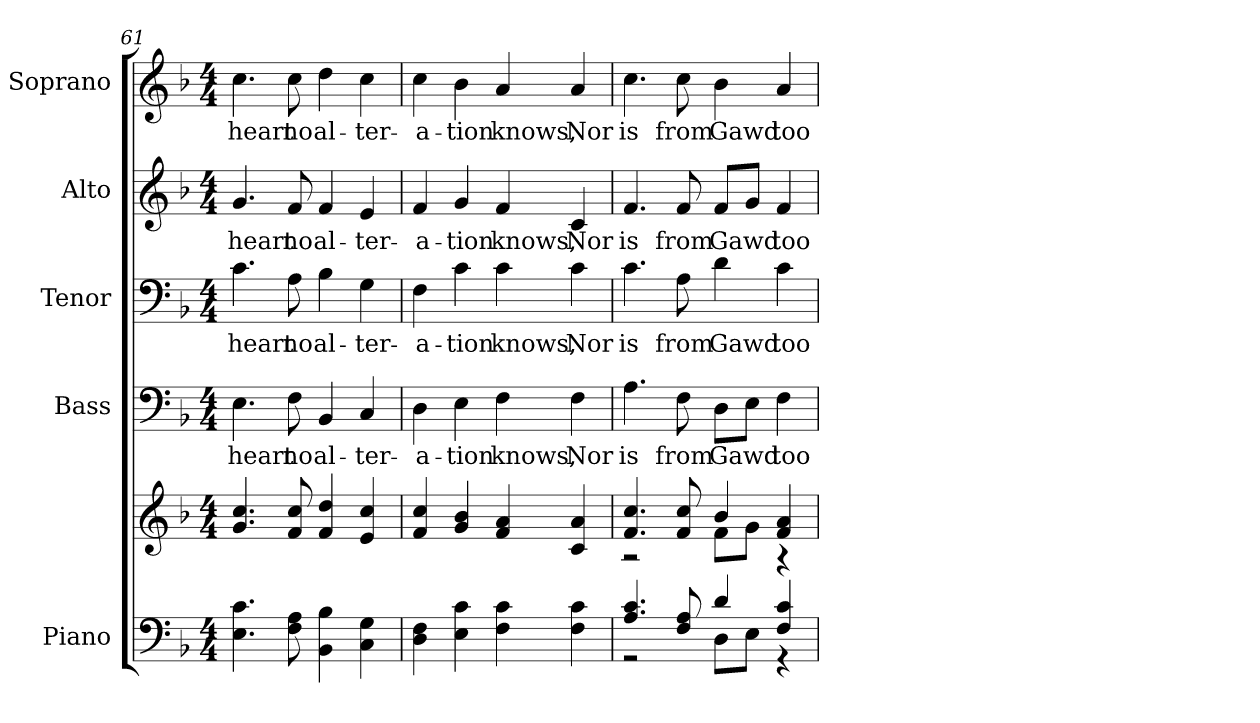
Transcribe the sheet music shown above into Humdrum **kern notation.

**kern	**kern	**kern	**text	**kern	**text	**kern	**text	**kern	**text
*part5	*part5	*part4	*part4	*part3	*part3	*part2	*part2	*part1	*part1
*staff6	*staff5	*staff4	*staff4	*staff3	*staff3	*staff2	*staff2	*staff1	*staff1
*I"Piano	*	*I"Bass	*	*I"Tenor	*	*I"Alto	*	*I"Soprano	*
*I'Pno.	*	*I'B.	*	*I'T.	*	*I'A.	*	*I'S.	*
!!LO:LB:g=z
*clefF4	*clefG2	*clefF4	*	*clefF4	*	*clefG2	*	*clefG2	*
*k[b-]	*k[b-]	*k[b-]	*	*k[b-]	*	*k[b-]	*	*k[b-]	*
*F:	*F:	*F:	*	*F:	*	*F:	*	*F:	*
*M4/4	*M4/4	*M4/4	*	*M4/4	*	*M4/4	*	*M4/4	*
=61	=61	=61	=61	=61	=61	=61	=61	=61	=61
!	!	!	!LO:LY:b:color=#000000	!	!	!	!	!	!
!	!	!	!	!	!LO:LY:b:color=#000000	!	!	!	!
!	!	!	!	!	!	!	!LO:LY:b:color=#000000	!	!
!	!	!	!	!	!	!	!	!	!LO:LY:b:color=#000000
4.Ei\ 4.ci	4.gi/ 4.cci	4.Ei\	heart	4.ci\	heart	4.gi/	heart	4.cci\	heart
!	!	!	!LO:LY:b:color=#000000	!	!	!	!	!	!
!	!	!	!	!	!LO:LY:b:color=#000000	!	!	!	!
!	!	!	!	!	!	!	!LO:LY:b:color=#000000	!	!
!	!	!	!	!	!	!	!	!	!LO:LY:b:color=#000000
8Fi\ 8Ai	8fi/ 8cci	8Fi\	no	8Ai\	no	8fi/	no	8cci\	no
!	!	!	!LO:LY:b:color=#000000	!	!	!	!	!	!
!	!	!	!	!	!LO:LY:b:color=#000000	!	!	!	!
!	!	!	!	!	!	!	!LO:LY:b:color=#000000	!	!
!	!	!	!	!	!	!	!	!	!LO:LY:b:color=#000000
4BB-i\ 4B-i	4fi/ 4ddi	4BB-i/	al-	4B-i\	al-	4fi/	al-	4ddi\	al-
!	!	!	!LO:LY:b:color=#000000	!	!	!	!	!	!
!	!	!	!	!	!LO:LY:b:color=#000000	!	!	!	!
!	!	!	!	!	!	!	!LO:LY:b:color=#000000	!	!
!	!	!	!	!	!	!	!	!	!LO:LY:b:color=#000000
4Ci\ 4Gi	4ei/ 4cci	4Ci/	-ter-	4Gi\	-ter-	4ei/	-ter-	4cci\	-ter-
=62	=62	=62	=62	=62	=62	=62	=62	=62	=62
!	!	!	!LO:LY:b:color=#000000	!	!	!	!	!	!
!	!	!	!	!	!LO:LY:b:color=#000000	!	!	!	!
!	!	!	!	!	!	!	!LO:LY:b:color=#000000	!	!
!	!	!	!	!	!	!	!	!	!LO:LY:b:color=#000000
4Di\ 4Fi	4fi/ 4cci	4Di\	-a-	4Fi\	-a-	4fi/	-a-	4cci\	-a-
!	!	!	!LO:LY:b:color=#000000	!	!	!	!	!	!
!	!	!	!	!	!LO:LY:b:color=#000000	!	!	!	!
!	!	!	!	!	!	!	!LO:LY:b:color=#000000	!	!
!	!	!	!	!	!	!	!	!	!LO:LY:b:color=#000000
4Ei\ 4ci	4gi/ 4b-i	4Ei\	-tion	4ci\	-tion	4gi/	-tion	4b-i\	-tion
!	!	!	!LO:LY:b:color=#000000	!	!	!	!	!	!
!	!	!	!	!	!LO:LY:b:color=#000000	!	!	!	!
!	!	!	!	!	!	!	!LO:LY:b:color=#000000	!	!
!	!	!	!	!	!	!	!	!	!LO:LY:b:color=#000000
4Fi\ 4ci	4fi/ 4ai	4Fi\	knows,	4ci\	knows,	4fi/	knows,	4ai/	knows,
!	!	!	!LO:LY:b:color=#000000	!	!	!	!	!	!
!	!	!	!	!	!LO:LY:b:color=#000000	!	!	!	!
!	!	!	!	!	!	!	!LO:LY:b:color=#000000	!	!
!	!	!	!	!	!	!	!	!	!LO:LY:b:color=#000000
4Fi\ 4ci	4ci/ 4ai	4Fi\	Nor	4ci\	Nor	4ci/	Nor	4ai/	Nor
!!LO:PB:g=z
=63	=63	=63	=63	=63	=63	=63	=63	=63	=63
*^	*^	*	*	*	*	*	*	*	*
!	!	!	!	!	!LO:LY:b:color=#000000	!	!	!	!	!	!
!	!	!	!	!	!	!	!LO:LY:b:color=#000000	!	!	!	!
!	!	!	!	!	!	!	!	!	!LO:LY:b:color=#000000	!	!
!	!	!	!	!	!	!	!	!	!	!	!LO:LY:b:color=#000000
4.Ai/ 4.ci	2r	4.fi/ 4.cci	2r	4.Ai\	is	4.ci\	is	4.fi/	is	4.cci\	is
!	!	!	!	!	!LO:LY:b:color=#000000	!	!	!	!	!	!
!	!	!	!	!	!	!	!LO:LY:b:color=#000000	!	!	!	!
!	!	!	!	!	!	!	!	!	!LO:LY:b:color=#000000	!	!
!	!	!	!	!	!	!	!	!	!	!	!LO:LY:b:color=#000000
8Fi/ 8Ai	.	8fi/ 8cci	.	8Fi\	from	8Ai\	from	8fi/	from	8cci\	from
!	!	!	!	!	!LO:LY:b:color=#000000	!	!	!	!	!	!
!	!	!	!	!	!	!	!LO:LY:b:color=#000000	!	!	!	!
!	!	!	!	!	!	!	!	!	!LO:LY:b:color=#000000	!	!
!	!	!	!	!	!	!	!	!	!	!	!LO:LY:b:color=#000000
4di/	8Di\L	4b-i/	8fi\L	8Di\L	Gawd	4di\	Gawd	8fi/L	Gawd	4b-i\	Gawd
.	8Ei\J	.	8gi\J	8Ei\J	.	.	.	8gi/J	.	.	.
!	!	!	!	!	!LO:LY:b:color=#000000	!	!	!	!	!	!
!	!	!	!	!	!	!	!LO:LY:b:color=#000000	!	!	!	!
!	!	!	!	!	!	!	!	!	!LO:LY:b:color=#000000	!	!
!	!	!	!	!	!	!	!	!	!	!	!LO:LY:b:color=#000000
4Fi/ 4ci	4r	4fi/ 4ai	4r	4Fi\	too	4ci\	too	4fi/	too	4ai/	too
*v	*v	*	*	*	*	*	*	*	*	*	*
*	*v	*v	*	*	*	*	*	*	*	*
=	=	=	=	=	=	=	=	=	=
*-	*-	*-	*-	*-	*-	*-	*-	*-	*-
